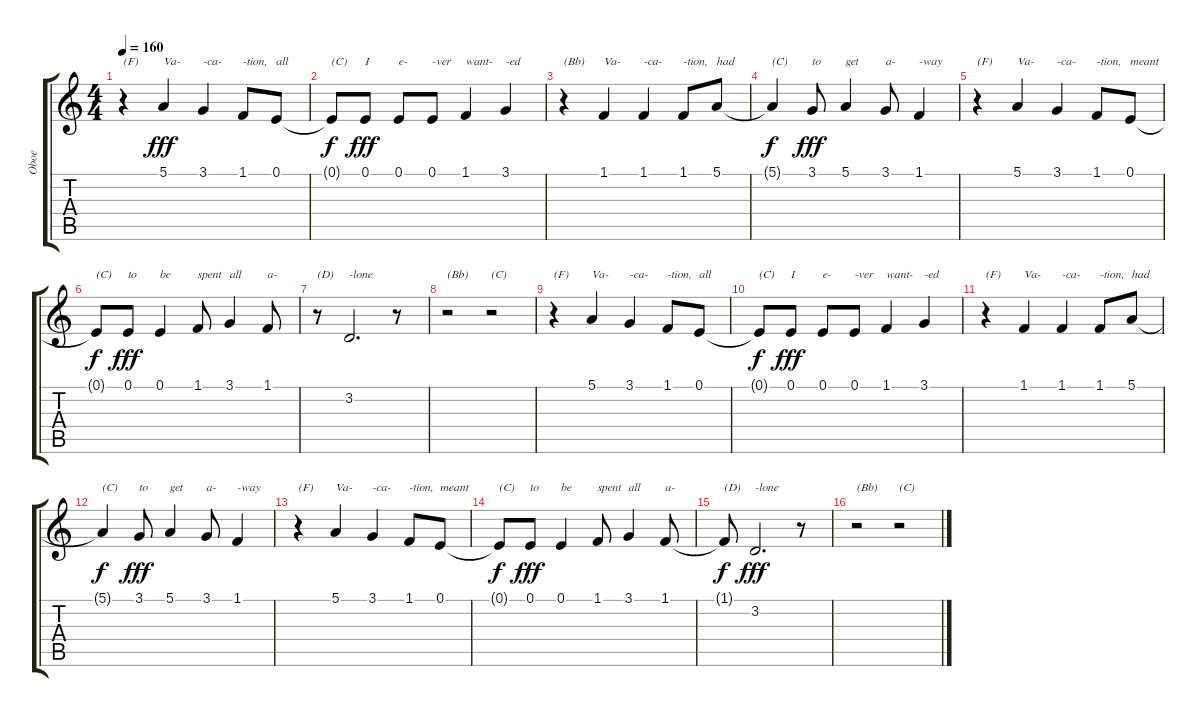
\track ("Oboe" "Oboe") {instrument bassoon}
\staff {score tabs}
\tuning (E4 B3 G3 D3 A2 E2) {hide}
\ts (4 4)
\tempo 160
\clef g2
\ks c
r.4{txt "(F)" dy fff} 5.1.4{txt "Va-"} 3.1.4{txt "-ca-"} 1.1.8{txt "-tion,"} 0.1.8{txt "all"} |
0.1{t}.8{txt "(C)" dy f} 0.1.8{txt "I" dy fff} 0.1.8{txt "e-"} 0.1.8{txt "-ver"} 1.1.4{txt "want-"} 3.1.4{txt "-ed"} |
r.4{txt "(Bb)"} 1.1.4{txt "Va-"} 1.1.4{txt "-ca-"} 1.1.8{txt "-tion,"} 5.1.8{txt "had"} |
5.1{t}.4{txt "(C)" dy f} 3.1.8{txt "to" dy fff} 5.1.4{txt "get"} 3.1.8{txt "a-"} 1.1.4{txt "-way"} |
r.4{txt "(F)"} 5.1.4{txt "Va-"} 3.1.4{txt "-ca-"} 1.1.8{txt "-tion,"} 0.1.8{txt "meant"} |
0.1{t}.8{txt "(C)" dy f} 0.1.8{txt "to" dy fff} 0.1.4{txt "be"} 1.1.8{txt "spent"} 3.1.4{txt "all"} 1.1.8{txt "a-"} |
r.8{txt "(D)"} 3.2.2{d txt "-lone"} r.8 |
r.2{txt "(Bb)"} r.2{txt "(C)"} |
r.4{txt "(F)"} 5.1.4{txt "Va-"} 3.1.4{txt "-ca-"} 1.1.8{txt "-tion,"} 0.1.8{txt "all"} |
0.1{t}.8{txt "(C)" dy f} 0.1.8{txt "I" dy fff} 0.1.8{txt "e-"} 0.1.8{txt "-ver"} 1.1.4{txt "want-"} 3.1.4{txt "-ed"} |
r.4{txt "(F)"} 1.1.4{txt "Va-"} 1.1.4{txt "-ca-"} 1.1.8{txt "-tion,"} 5.1.8{txt "had"} |
5.1{t}.4{txt "(C)" dy f} 3.1.8{txt "to" dy fff} 5.1.4{txt "get"} 3.1.8{txt "a-"} 1.1.4{txt "-way"} |
r.4{txt "(F)"} 5.1.4{txt "Va-"} 3.1.4{txt "-ca-"} 1.1.8{txt "-tion,"} 0.1.8{txt "meant"} |
0.1{t}.8{txt "(C)" dy f} 0.1.8{txt "to" dy fff} 0.1.4{txt "be"} 1.1.8{txt "spent"} 3.1.4{txt "all"} 1.1.8{txt "a-"} |
1.1{t}.8{txt "(D)" dy f} 3.2.2{d txt "-lone" dy fff} r.8 |
r.2{txt "(Bb)"} r.2{txt "(C)"}
